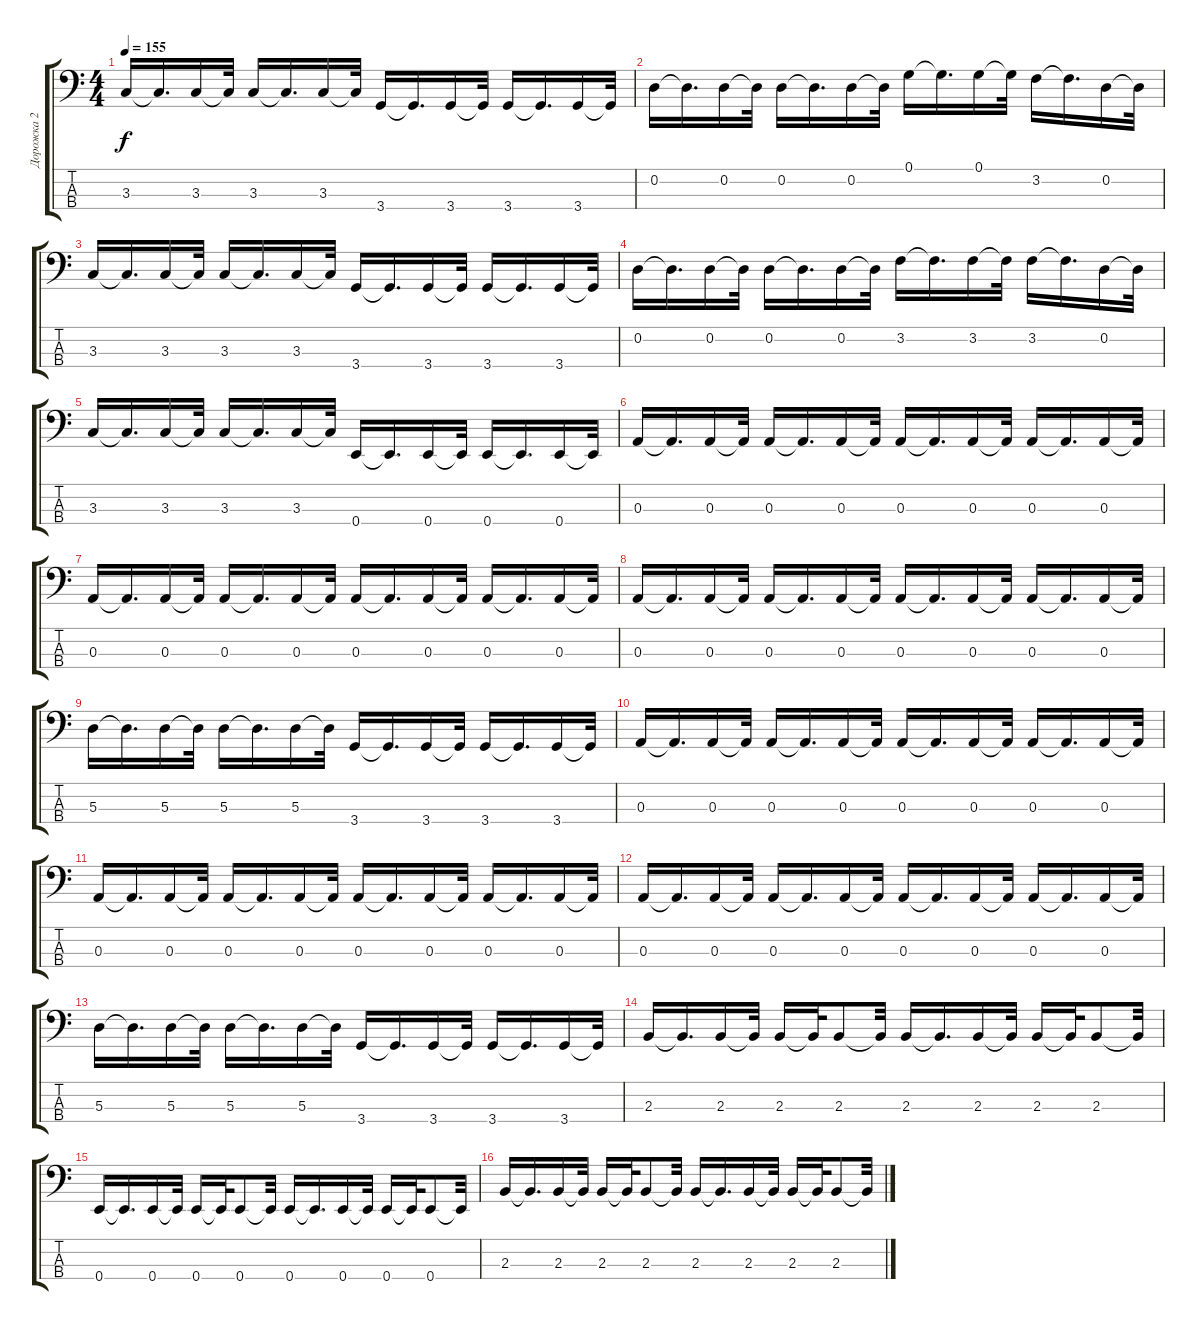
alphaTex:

\track ("Дорожка 2" "Дорожка 2") {instrument electricbassfinger}
\staff {score tabs}
\tuning (G2 D2 A1 E1) {hide}
\ts (4 4)
\tempo 155
\clef f4
\ks c
3.3.16{dy f} 3.3{t}.16{d} 3.3.16 3.3{t}.32 3.3.16 3.3{t}.16{d} 3.3.16 3.3{t}.32 3.4.16 3.4{t}.16{d} 3.4.16 3.4{t}.32 3.4.16 3.4{t}.16{d} 3.4.16 3.4{t}.32 |
0.2.16 0.2{t}.16{d} 0.2.16 0.2{t}.32 0.2.16 0.2{t}.16{d} 0.2.16 0.2{t}.32 0.1.16 0.1{t}.16{d} 0.1.16 0.1{t}.32 3.2.16 3.2{t}.16{d} 0.2.16 0.2{t}.32 |
3.3.16 3.3{t}.16{d} 3.3.16 3.3{t}.32 3.3.16 3.3{t}.16{d} 3.3.16 3.3{t}.32 3.4.16 3.4{t}.16{d} 3.4.16 3.4{t}.32 3.4.16 3.4{t}.16{d} 3.4.16 3.4{t}.32 |
0.2.16 0.2{t}.16{d} 0.2.16 0.2{t}.32 0.2.16 0.2{t}.16{d} 0.2.16 0.2{t}.32 3.2.16 3.2{t}.16{d} 3.2.16 3.2{t}.32 3.2.16 3.2{t}.16{d} 0.2.16 0.2{t}.32 |
3.3.16 3.3{t}.16{d} 3.3.16 3.3{t}.32 3.3.16 3.3{t}.16{d} 3.3.16 3.3{t}.32 0.4.16 0.4{t}.16{d} 0.4.16 0.4{t}.32 0.4.16 0.4{t}.16{d} 0.4.16 0.4{t}.32 |
0.3.16 0.3{t}.16{d} 0.3.16 0.3{t}.32 0.3.16 0.3{t}.16{d} 0.3.16 0.3{t}.32 0.3.16 0.3{t}.16{d} 0.3.16 0.3{t}.32 0.3.16 0.3{t}.16{d} 0.3.16 0.3{t}.32 |
0.3.16 0.3{t}.16{d} 0.3.16 0.3{t}.32 0.3.16 0.3{t}.16{d} 0.3.16 0.3{t}.32 0.3.16 0.3{t}.16{d} 0.3.16 0.3{t}.32 0.3.16 0.3{t}.16{d} 0.3.16 0.3{t}.32 |
0.3.16 0.3{t}.16{d} 0.3.16 0.3{t}.32 0.3.16 0.3{t}.16{d} 0.3.16 0.3{t}.32 0.3.16 0.3{t}.16{d} 0.3.16 0.3{t}.32 0.3.16 0.3{t}.16{d} 0.3.16 0.3{t}.32 |
5.3.16 5.3{t}.16{d} 5.3.16 5.3{t}.32 5.3.16 5.3{t}.16{d} 5.3.16 5.3{t}.32 3.4.16 3.4{t}.16{d} 3.4.16 3.4{t}.32 3.4.16 3.4{t}.16{d} 3.4.16 3.4{t}.32 |
0.3.16 0.3{t}.16{d} 0.3.16 0.3{t}.32 0.3.16 0.3{t}.16{d} 0.3.16 0.3{t}.32 0.3.16 0.3{t}.16{d} 0.3.16 0.3{t}.32 0.3.16 0.3{t}.16{d} 0.3.16 0.3{t}.32 |
0.3.16 0.3{t}.16{d} 0.3.16 0.3{t}.32 0.3.16 0.3{t}.16{d} 0.3.16 0.3{t}.32 0.3.16 0.3{t}.16{d} 0.3.16 0.3{t}.32 0.3.16 0.3{t}.16{d} 0.3.16 0.3{t}.32 |
0.3.16 0.3{t}.16{d} 0.3.16 0.3{t}.32 0.3.16 0.3{t}.16{d} 0.3.16 0.3{t}.32 0.3.16 0.3{t}.16{d} 0.3.16 0.3{t}.32 0.3.16 0.3{t}.16{d} 0.3.16 0.3{t}.32 |
5.3.16 5.3{t}.16{d} 5.3.16 5.3{t}.32 5.3.16 5.3{t}.16{d} 5.3.16 5.3{t}.32 3.4.16 3.4{t}.16{d} 3.4.16 3.4{t}.32 3.4.16 3.4{t}.16{d} 3.4.16 3.4{t}.32 |
2.3.16 2.3{t}.16{d} 2.3.16 2.3{t}.32 2.3.16 2.3{t}.32 2.3.8 2.3{t}.32 2.3.16 2.3{t}.16{d} 2.3.16 2.3{t}.32 2.3.16 2.3{t}.32 2.3.8 2.3{t}.32 |
0.4.16 0.4{t}.16{d} 0.4.16 0.4{t}.32 0.4.16 0.4{t}.32 0.4.8 0.4{t}.32 0.4.16 0.4{t}.16{d} 0.4.16 0.4{t}.32 0.4.16 0.4{t}.32 0.4.8 0.4{t}.32 |
2.3.16 2.3{t}.16{d} 2.3.16 2.3{t}.32 2.3.16 2.3{t}.32 2.3.8 2.3{t}.32 2.3.16 2.3{t}.16{d} 2.3.16 2.3{t}.32 2.3.16 2.3{t}.32 2.3.8 2.3{t}.32
